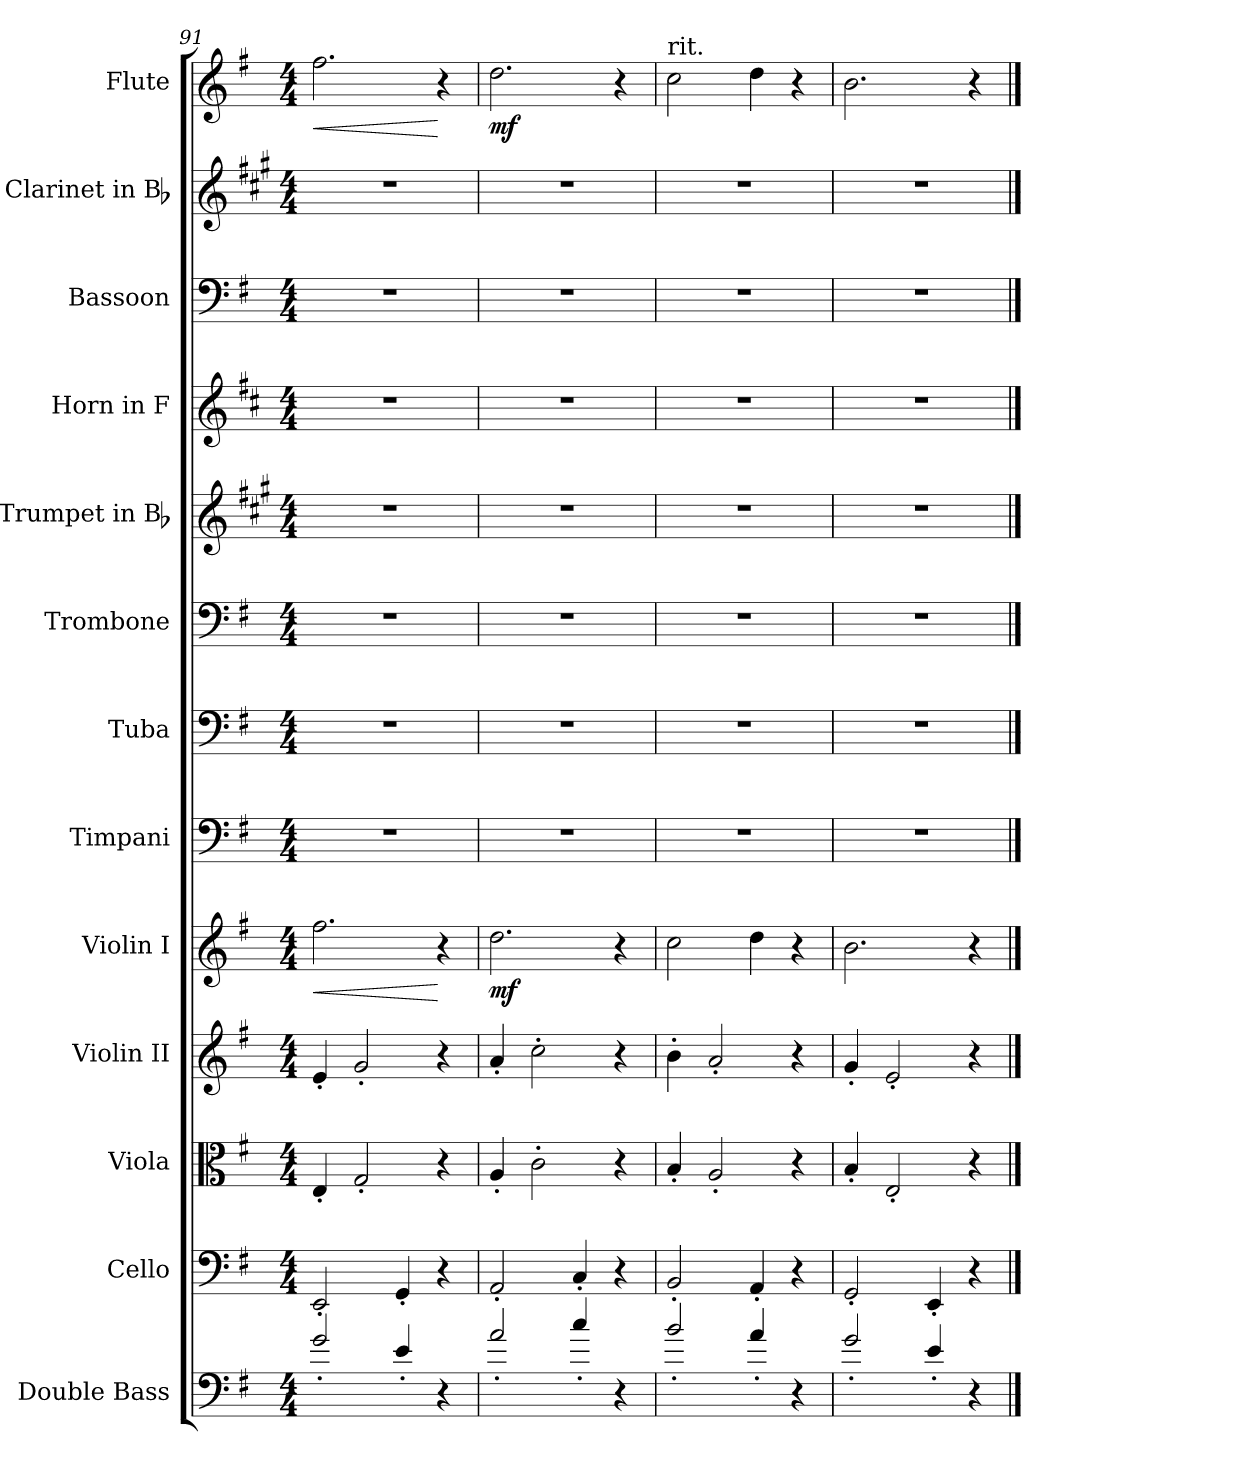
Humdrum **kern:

**kern	**kern	**kern	**kern	**kern	**dynam	**kern	**kern	**kern	**kern	**kern	**kern	**kern	**kern	**dynam
*part13	*part12	*part11	*part10	*part9	*part9	*part8	*part7	*part6	*part5	*part4	*part3	*part2	*part1	*part1
*staff13	*staff12	*staff11	*staff10	*staff9	*staff9	*staff8	*staff7	*staff6	*staff5	*staff4	*staff3	*staff2	*staff1	*staff1
*I"Double Bass	*I"Cello	*I"Viola	*I"Violin II	*I"Violin I	*	*I"Timpani	*I"Tuba	*I"Trombone	*I"Trumpet in Bb	*I"Horn in F	*I"Bassoon	*I"Clarinet in Bb	*I"Flute	*
*I'D.B.	*	*I'Vla.	*I'Vln. II	*I'Vln. I	*	*I'Timp.	*I'Tuba	*I'Tbn.	*	*I'Hn.	*I'Bsn.	*	*I'Fl.	*
!!LO:PB:g=z
*clefF4	*clefF4	*clefC3	*clefG2	*clefG2	*	*clefF4	*clefF4	*clefF4	*clefG2	*clefG2	*clefF4	*clefG2	*clefG2	*
*ITrd7c12	*	*	*	*	*	*	*	*	*ITrd1c2	*ITrd4c7	*	*ITrd1c2	*	*
*k[f#]	*k[f#]	*k[f#]	*k[f#]	*k[f#]	*	*k[f#]	*k[f#]	*k[f#]	*k[f#]	*k[f#]	*k[f#]	*k[f#]	*k[f#]	*
*G:	*G:	*G:	*G:	*G:	*	*G:	*G:	*G:	*G:	*G:	*G:	*G:	*G:	*
*M4/4	*M4/4	*M4/4	*M4/4	*M4/4	*	*M4/4	*M4/4	*M4/4	*M4/4	*M4/4	*M4/4	*M4/4	*M4/4	*
=91	=91	=91	=91	=91	=91	=91	=91	=91	=91	=91	=91	=91	=91	=91
!	!	!	!	!	!LO:HP:b	!	!	!	!	!	!	!	!	!LO:HP:b
2G'/	2EE'/	4E'/	4e'/	2.ff#\	<	1r	1r	1r	1r	1r	1r	1r	2.ff#\	<
.	.	2G'/	2g'/	.	.	.	.	.	.	.	.	.	.	.
4E'/	4GG'/	.	.	.	.	.	.	.	.	.	.	.	.	.
4r	4r	4r	4r	4r	[	.	.	.	.	.	.	.	4r	[
=92	=92	=92	=92	=92	=92	=92	=92	=92	=92	=92	=92	=92	=92	=92
!	!	!	!	!	!LO:DY:b	!	!	!	!	!	!	!	!	!LO:DY:b
2A'/	2AA'/	4A'/	4a'/	2.dd\	mf	1r	1r	1r	1r	1r	1r	1r	2.dd\	mf
.	.	2c'\	2cc'\	.	.	.	.	.	.	.	.	.	.	.
4c'/	4C'/	.	.	.	.	.	.	.	.	.	.	.	.	.
4r	4r	4r	4r	4r	.	.	.	.	.	.	.	.	4r	.
=93	=93	=93	=93	=93	=93	=93	=93	=93	=93	=93	=93	=93	=93	=93
!	!	!	!	!	!	!	!	!	!	!	!	!	!LO:TX:a:t=rit.	!
2B'/	2BB'/	4B'/	4b'\	2cc\	.	1r	1r	1r	1r	1r	1r	1r	2cc\	.
.	.	2A'/	2a'/	.	.	.	.	.	.	.	.	.	.	.
4A'/	4AA'/	.	.	4dd\	.	.	.	.	.	.	.	.	4dd\	.
4r	4r	4r	4r	4r	.	.	.	.	.	.	.	.	4r	.
=94	=94	=94	=94	=94	=94	=94	=94	=94	=94	=94	=94	=94	=94	=94
2G'/	2GG'/	4B'/	4g'/	2.b\	.	1r	1r	1r	1r	1r	1r	1r	2.b\	.
.	.	2E'/	2e'/	.	.	.	.	.	.	.	.	.	.	.
4E'/	4EE'/	.	.	.	.	.	.	.	.	.	.	.	.	.
4r	4r	4r	4r	4r	.	.	.	.	.	.	.	.	4r	.
==	==	==	==	==	==	==	==	==	==	==	==	==	==	==
*-	*-	*-	*-	*-	*-	*-	*-	*-	*-	*-	*-	*-	*-	*-
